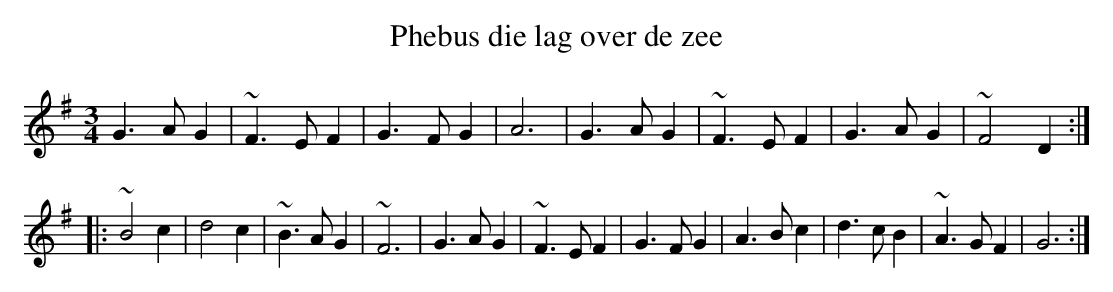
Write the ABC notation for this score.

X:1
T:Phebus die lag over de zee
M:3/4
K:Gmaj
G3AG2|~F3EF2|G3FG2|A6|G3AG2|~F3EF2|G3AG2|~F4D2:|
|:~B4c2|d4c2|~B3AG2|~F6|G3AG2|~F3EF2|G3FG2|A3Bc2|d3cB2|~A3GF2|G6:|
